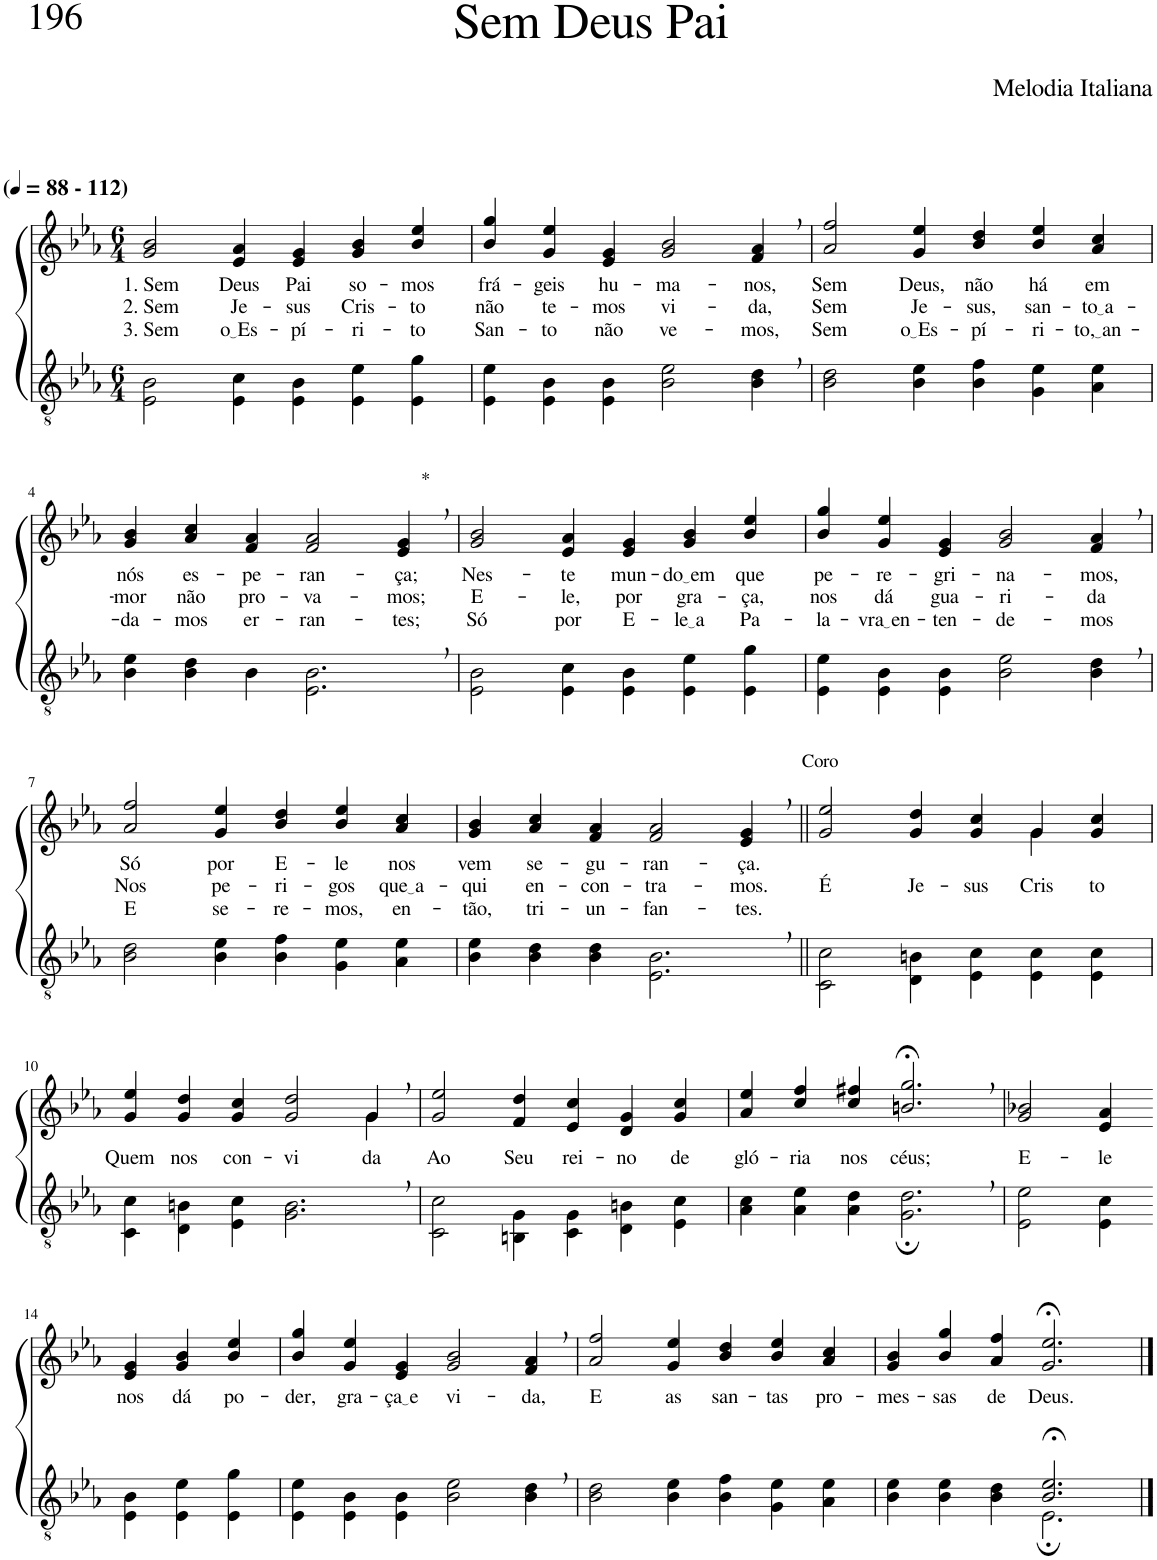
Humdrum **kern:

**kern	**kern	**text	**text	**text
*part2	*part1	*part1	*part1	*part1
*staff2	*staff1	*staff1	*staff1	*staff1
*I"Parte III e IV	*I"Parte I e II	*	*	*
*clefGv2	*clefG2	*	*	*
*Trd3c5	*Trd3c5	*	*	*
*k[b-e-a-]	*k[b-e-a-]	*	*	*
*M6/4	*M6/4	*	*	*
*MM88	*MM88	*	*	*
=1	=1	=1	=1	=1
!	!LO:TX:a:B:t=(	!	!	!
!	!LO:TX:a:B:t=- 112)	!	!	!
!	!	!LO:LY:b	!LO:LY:b	!LO:LY:b
2E-\ 2B-\	2g/ 2b-/	1. Sem	2. Sem	3. Sem
!	!	!LO:LY:b	!LO:LY:b	!LO:LY:b
4E-\ 4c\	4e-/ 4a-/	Deus	Je-	o Es
!	!	!LO:LY:b	!LO:LY:b	!LO:LY:b
4E-\ 4B-\	4e-/ 4g/	Pai	-sus	-pí-
!	!	!LO:LY:b	!LO:LY:b	!LO:LY:b
4E-\ 4e-\	4g/ 4b-/	so-	Cris-	-ri-
!	!	!LO:LY:b	!LO:LY:b	!LO:LY:b
4E-\ 4g\	4b-/ 4ee-/	-mos	-to	-to
=2	=2	=2	=2	=2
!	!	!LO:LY:b	!LO:LY:b	!LO:LY:b
4E-\ 4e-\	4b-/ 4gg/	frá-	não	San-
!	!	!LO:LY:b	!LO:LY:b	!LO:LY:b
4E-\ 4B-\	4g/ 4ee-/	-geis	te-	-to
!	!	!LO:LY:b	!LO:LY:b	!LO:LY:b
4E-\ 4B-\	4e-/ 4g/	hu-	-mos	não
!	!	!LO:LY:b	!LO:LY:b	!LO:LY:b
2B-\ 2e-\	2g/ 2b-/	-ma-	vi-	ve-
!	!	!LO:LY:b	!LO:LY:b	!LO:LY:b
4B-\, 4d\,	4f/, 4a-/,	-nos,	-da,	-mos,
=3	=3	=3	=3	=3
!	!	!LO:LY:b	!LO:LY:b	!LO:LY:b
2B-\ 2d\	2a-/ 2ff/	Sem	Sem	Sem
!	!	!LO:LY:b	!LO:LY:b	!LO:LY:b
4B-\ 4e-\	4g/ 4ee-/	Deus,	Je-	o Es
!	!	!LO:LY:b	!LO:LY:b	!LO:LY:b
4B-\ 4f\	4b-/ 4dd/	não	-sus,	-pí-
!	!	!LO:LY:b	!LO:LY:b	!LO:LY:b
4G\ 4e-\	4b-/ 4ee-/	há	san-	-ri-
!	!	!LO:LY:b	!LO:LY:b	!LO:LY:b
4A-\ 4e-\	4a-/ 4cc/	em	to a	to, an
!!LO:LB:g=z
=4	=4	=4	=4	=4
!	!	!LO:LY:b	!LO:LY:b	!LO:LY:b
4B-\ 4e-\	4g/ 4b-/	nós	-mor	-da-
!	!	!LO:LY:b	!LO:LY:b	!LO:LY:b
4B-\ 4d\	4a-/ 4cc/	es-	não	-mos
!	!	!LO:LY:b	!LO:LY:b	!LO:LY:b
4B-\	4f/ 4a-/	-pe-	pro-	er-
!	!	!LO:LY:b	!LO:LY:b	!LO:LY:b
2.E-\, 2.B-\,	2f/ 2a-/	-ran-	-va-	-ran-
!	!LO:TX:a:t=*	!	!	!
!	!	!LO:LY:b	!LO:LY:b	!LO:LY:b
.	4e-/, 4g/,	-ça;	-mos;	-tes;
=5	=5	=5	=5	=5
!	!	!LO:LY:b	!LO:LY:b	!LO:LY:b
2E-\ 2B-\	2g/ 2b-/	Nes-	E-	Só
!	!	!LO:LY:b	!LO:LY:b	!LO:LY:b
4E-\ 4c\	4e-/ 4a-/	-te	-le,	por
!	!	!LO:LY:b	!LO:LY:b	!LO:LY:b
4E-\ 4B-\	4e-/ 4g/	mun-	por	E-
!	!	!LO:LY:b	!LO:LY:b	!LO:LY:b
4E-\ 4e-\	4g/ 4b-/	do em	gra-	le a
!	!	!LO:LY:b	!LO:LY:b	!LO:LY:b
4E-\ 4g\	4b-/ 4ee-/	que	-ça,	Pa-
=6	=6	=6	=6	=6
!	!	!LO:LY:b	!LO:LY:b	!LO:LY:b
4E-\ 4e-\	4b-/ 4gg/	pe-	nos	-la-
!	!	!LO:LY:b	!LO:LY:b	!LO:LY:b
4E-\ 4B-\	4g/ 4ee-/	-re-	dá	vra en
!	!	!LO:LY:b	!LO:LY:b	!LO:LY:b
4E-\ 4B-\	4e-/ 4g/	-gri-	gua-	-ten-
!	!	!LO:LY:b	!LO:LY:b	!LO:LY:b
2B-\ 2e-\	2g/ 2b-/	-na-	-ri-	-de-
!	!	!LO:LY:b	!LO:LY:b	!LO:LY:b
4B-\, 4d\,	4f/, 4a-/,	-mos,	-da	-mos
!!LO:LB:g=z
=7	=7	=7	=7	=7
!	!	!LO:LY:b	!LO:LY:b	!LO:LY:b
2B-\ 2d\	2a-/ 2ff/	Só	Nos	E
!	!	!LO:LY:b	!LO:LY:b	!LO:LY:b
4B-\ 4e-\	4g/ 4ee-/	por	pe-	se-
!	!	!LO:LY:b	!LO:LY:b	!LO:LY:b
4B-\ 4f\	4b-/ 4dd/	E-	-ri-	-re-
!	!	!LO:LY:b	!LO:LY:b	!LO:LY:b
4G\ 4e-\	4b-/ 4ee-/	-le	-gos	-mos,
!	!	!LO:LY:b	!LO:LY:b	!LO:LY:b
4A-\ 4e-\	4a-/ 4cc/	nos	que a	en-
=8	=8	=8	=8	=8
!	!	!LO:LY:b	!LO:LY:b	!LO:LY:b
4B-\ 4e-\	4g/ 4b-/	vem	-qui	-tão,
!	!	!LO:LY:b	!LO:LY:b	!LO:LY:b
4B-\ 4d\	4a-/ 4cc/	se-	en-	tri-
!	!	!LO:LY:b	!LO:LY:b	!LO:LY:b
4B-\ 4d\	4f/ 4a-/	-gu-	-con-	-un-
!	!	!LO:LY:b	!LO:LY:b	!LO:LY:b
2.E-\, 2.B-\,	2f/ 2a-/	-ran-	-tra-	-fan-
!	!LO:TX:a:t=Coro	!	!	!
!	!	!LO:LY:b	!LO:LY:b	!LO:LY:b
.	4e-/, 4g/,	-ça.	-mos.	-tes.
=9||	=9||	=9||	=9||	=9||
!	!	!	!LO:LY:b	!
*	*^	*	*	*
2C\ 2c\	2g/ 2ee-/	1ryy	.	É	.
!	!	!	!	!LO:LY:b	!
4D\ 4Bn\	4g/ 4dd/	.	.	Je-	.
!	!	!	!	!LO:LY:b	!
4E-\ 4c\	4g/ 4cc/	.	.	-sus	.
!	!	!	!	!LO:LY:b	!
4E-\ 4c\	4g/	4g\	.	Cris-	.
!	!	!	!	!LO:LY:b	!
4E-\ 4c\	4g/ 4cc/	4ryy	.	-to	.
!!LO:LB:g=z	!!
=10	=10	=10	=10	=10	=10
!	!	!	!LO:LY:b	!	!
4C\ 4c\	4g/ 4ee-/	4ryy	Quem	.	.
!	!	!	!LO:LY:b	!	!
*	*v	*v	*	*	*
4D\ 4Bn\	4g/ 4dd/	nos	.	.
!	!	!LO:LY:b	!	!
4E-\ 4c\	4g/ 4cc/	con-	.	.
!	!	!LO:LY:b	!	!
2.G\, 2.B\,	2g/ 2dd/	-vi-	.	.
*	*^	*	*	*
!	!	!	!LO:LY:b	!	!
.	4g,/	4g\	-da	.	.
=11	=11	=11	=11	=11	=11
!	!	!	!LO:LY:b	!	!
*	*v	*v	*	*	*
2C\ 2c\	2g/ 2ee-/	Ao	.	.
!	!	!LO:LY:b	!	!
4BBn\ 4G\	4f/ 4dd/	Seu	.	.
!	!	!LO:LY:b	!	!
4C\ 4G\	4e-/ 4cc/	rei-	.	.
!	!	!LO:LY:b	!	!
4D\ 4Bn\	4d/ 4g/	-no	.	.
!	!	!LO:LY:b	!	!
4E-\ 4c\	4g/ 4cc/	de	.	.
=12	=12	=12	=12	=12
!	!	!LO:LY:b	!	!
4A-\ 4c\	4a-/ 4ee-/	gló-	.	.
!	!	!LO:LY:b	!	!
4A-\ 4e-\	4cc/ 4ff/	-ria	.	.
!	!	!LO:LY:b	!	!
4A-\ 4d\	4cc/ 4ff#X/	nos	.	.
!	!	!LO:LY:b	!	!
2.G\;, 2.d\;,	2.bn/;<, 2.gg/;<,	céus;	.	.
=13	=13	=13	=13	=13
!	!	!LO:LY:b	!	!
2E-\ 2e-\	2g/ 2b-X/	E-	.	.
!	!	!LO:LY:b	!	!
4E-\ 4c\	4e-/ 4a-/	-le	.	.
!!LO:LB:g=z
=14-	=14-	=14-	=14-	=14-
!	!	!LO:LY:b	!	!
4E-\ 4B-\	4e-/ 4g/	nos	.	.
!	!	!LO:LY:b	!	!
4E-\ 4e-\	4g/ 4b-/	dá	.	.
!	!	!LO:LY:b	!	!
4E-\ 4g\	4b-/ 4ee-/	po-	.	.
=15	=15	=15	=15	=15
!	!	!LO:LY:b	!	!
4E-\ 4e-\	4b-/ 4gg/	-der,	.	.
!	!	!LO:LY:b	!	!
4E-\ 4B-\	4g/ 4ee-/	gra-	.	.
!	!	!LO:LY:b	!	!
4E-\ 4B-\	4e-/ 4g/	ça e	.	.
!	!	!LO:LY:b	!	!
2B-\ 2e-\	2g/ 2b-/	vi-	.	.
!	!	!LO:LY:b	!	!
4B-\, 4d\,	4f/, 4a-/,	-da,	.	.
=16	=16	=16	=16	=16
!	!	!LO:LY:b	!	!
2B-\ 2d\	2a-/ 2ff/	E	.	.
!	!	!LO:LY:b	!	!
4B-\ 4e-\	4g/ 4ee-/	as	.	.
!	!	!LO:LY:b	!	!
4B-\ 4f\	4b-/ 4dd/	san-	.	.
!	!	!LO:LY:b	!	!
4G\ 4e-\	4b-/ 4ee-/	-tas	.	.
!	!	!LO:LY:b	!	!
4A-\ 4e-\	4a-/ 4cc/	pro-	.	.
=17	=17	=17	=17	=17
*^	*	*	*	*
!	!	!	!LO:LY:b	!	!
2.ryy	4B-\ 4e-\	4g/ 4b-/	-mes-	.	.
!	!	!	!LO:LY:b	!	!
.	4B-\ 4e-\	4b-/ 4gg/	-sas	.	.
!	!	!	!LO:LY:b	!	!
.	4B-\ 4d\	4a-/ 4ff/	de	.	.
!	!	!	!LO:LY:b	!	!
2.B-/;< 2.e-/;<	2.E-;\	2.g/;< 2.ee-/;<	Deus.	.	.
*v	*v	*	*	*	*
==	==	==	==	==
*-	*-	*-	*-	*-
